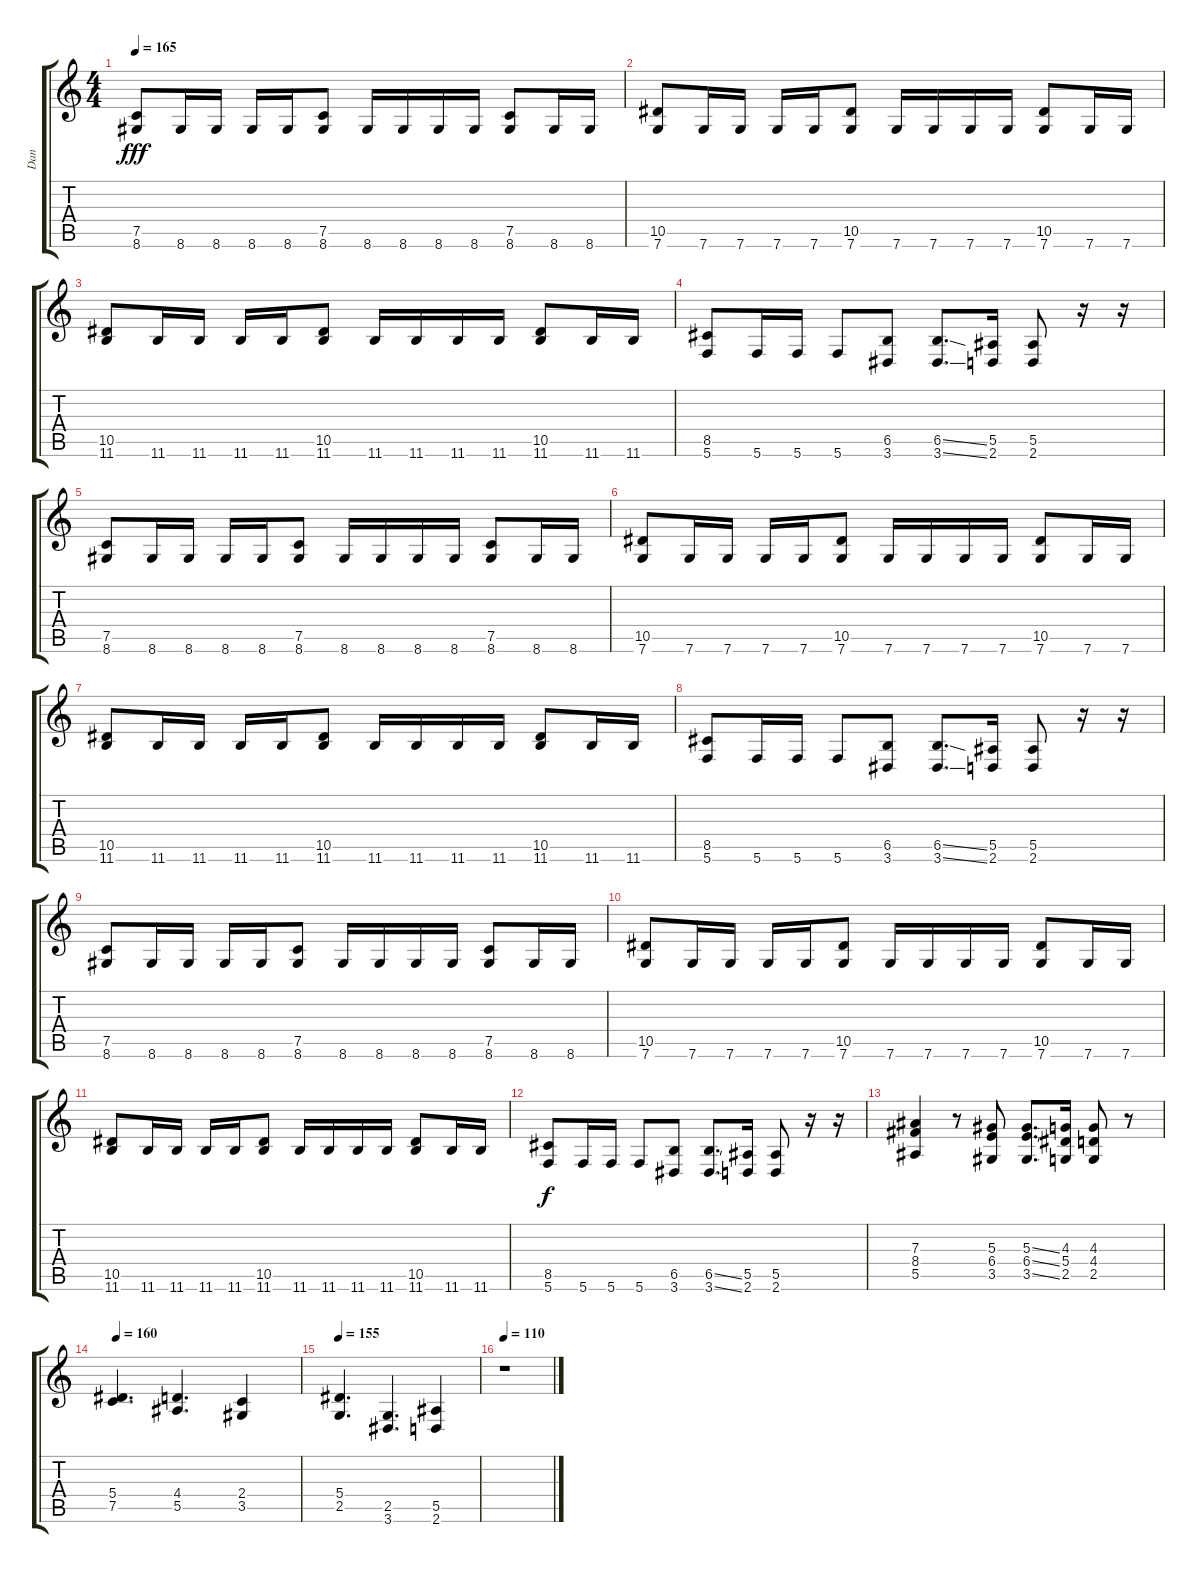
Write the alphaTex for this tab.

\track ("Dan" "Dan") {instrument distortionguitar}
\staff {score tabs}
\tuning (C4 G3 Eb3 Bb2 F2 C2) {hide}
\ts (4 4)
\tempo 165
\clef g2
\ks c
(7.5 8.6).8{dy fff} 8.6.16 8.6.16 8.6.16 8.6.16 (7.5 8.6).8 8.6.16 8.6.16 8.6.16 8.6.16 (7.5 8.6).8 8.6.16 8.6.16 |
(10.5 7.6).8 7.6.16 7.6.16 7.6.16 7.6.16 (10.5 7.6).8 7.6.16 7.6.16 7.6.16 7.6.16 (10.5 7.6).8 7.6.16 7.6.16 |
(10.5 11.6).8 11.6.16 11.6.16 11.6.16 11.6.16 (10.5 11.6).8 11.6.16 11.6.16 11.6.16 11.6.16 (10.5 11.6).8 11.6.16 11.6.16 |
(8.5 5.6).8 5.6.16 5.6.16 5.6.8 (6.5 3.6).8 (6.5{ss} 3.6{ss}).8{d} (5.5 2.6).16 (5.5 2.6).8 r.16 r.16 |
(7.5 8.6).8 8.6.16 8.6.16 8.6.16 8.6.16 (7.5 8.6).8 8.6.16 8.6.16 8.6.16 8.6.16 (7.5 8.6).8 8.6.16 8.6.16 |
(10.5 7.6).8 7.6.16 7.6.16 7.6.16 7.6.16 (10.5 7.6).8 7.6.16 7.6.16 7.6.16 7.6.16 (10.5 7.6).8 7.6.16 7.6.16 |
(10.5 11.6).8 11.6.16 11.6.16 11.6.16 11.6.16 (10.5 11.6).8 11.6.16 11.6.16 11.6.16 11.6.16 (10.5 11.6).8 11.6.16 11.6.16 |
(8.5 5.6).8 5.6.16 5.6.16 5.6.8 (6.5 3.6).8 (6.5{ss} 3.6{ss}).8{d} (5.5 2.6).16 (5.5 2.6).8 r.16 r.16 |
(7.5 8.6).8 8.6.16 8.6.16 8.6.16 8.6.16 (7.5 8.6).8 8.6.16 8.6.16 8.6.16 8.6.16 (7.5 8.6).8 8.6.16 8.6.16 |
(10.5 7.6).8 7.6.16 7.6.16 7.6.16 7.6.16 (10.5 7.6).8 7.6.16 7.6.16 7.6.16 7.6.16 (10.5 7.6).8 7.6.16 7.6.16 |
(10.5 11.6).8 11.6.16 11.6.16 11.6.16 11.6.16 (10.5 11.6).8 11.6.16 11.6.16 11.6.16 11.6.16 (10.5 11.6).8 11.6.16 11.6.16 |
(8.5 5.6).8{dy f} 5.6.16 5.6.16 5.6.8 (6.5 3.6).8 (6.5{ss} 3.6{ss}).8{d} (5.5 2.6).16 (5.5 2.6).8 r.16 r.16 |
(7.3 8.4 5.5).4 r.8 (5.3 6.4 3.5).8 (5.3{ss} 6.4{ss} 3.5{ss}).8{d} (4.3 5.4 2.5).16 (4.3 4.4 2.5).8 r.8 |
\tempo 160
(5.4 7.5).4{d} (4.4 5.5).4{d} (2.4 3.5).4 |
\tempo 155
(5.4 2.5).4{d} (2.5 3.6).4{d} (5.5 2.6).4 |
\tempo 110
r.1
